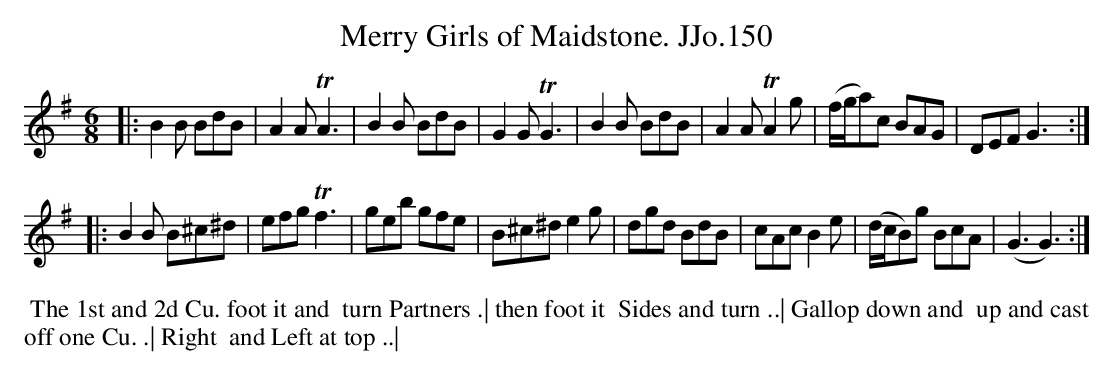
X:1
T:Merry Girls of Maidstone. JJo.150
M:6/8
L:1/8
K:G
|:\
B2B BdB | A2A TA3 | B2B BdB | G2G TG3 |\
B2B BdB | A2A TA2g | (f/g/a)c BAG | DEF G3 :|
|:\
B2B B^c^d | efg Tf3 | geb gfe | B^c^d e2g |\
dgd BdB | cAc B2e | (d/c/B)g BcA | (G3 G3) :|
